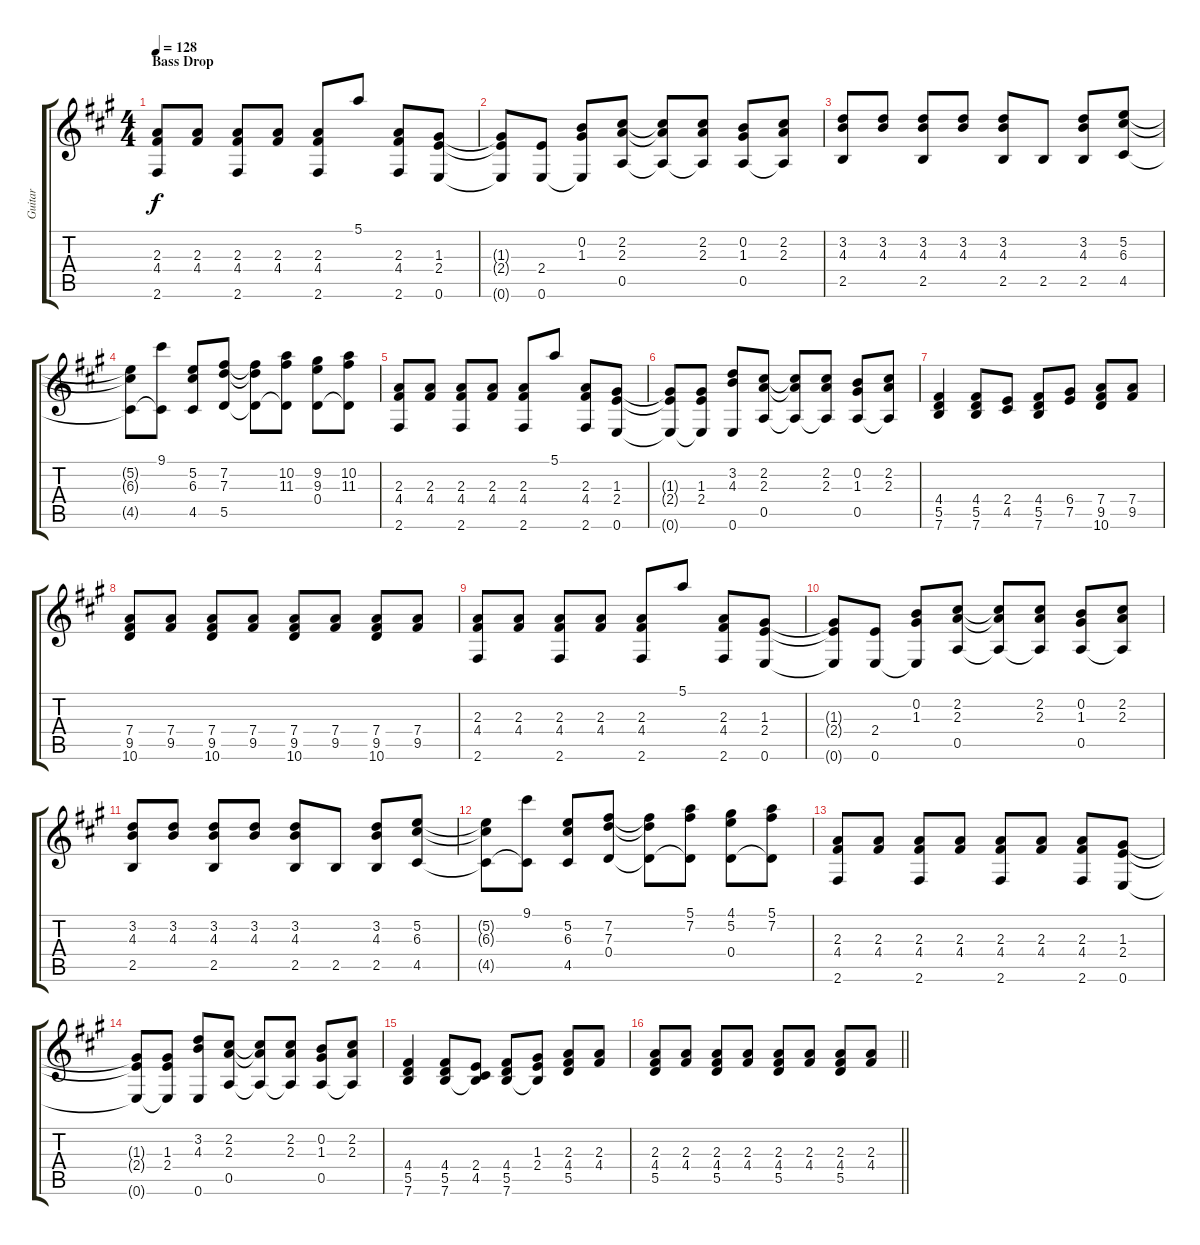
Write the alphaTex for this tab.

\track ("Guitar" "Guitar") {instrument acousticguitarnylon}
\staff {score tabs}
\tuning (E4 B3 G3 D3 A2 E2) {hide}
\ts (4 4)
\section ("" "Bass Drop")
\tempo 128
\clef g2
\ks f#minor
(2.3 4.4 2.6).8{dy f} (2.3 4.4).8 (2.3 4.4 2.6).8 (2.3 4.4).8 (2.3 4.4 2.6).8 5.1.8 (2.3 4.4 2.6).8 (1.3 2.4 0.6).8 |
(1.3{t} 2.4{t} 0.6{t}).8 (2.4 0.6).8 (0.2 1.3 0.6{t}).8 (2.2 2.3 0.5).8 (2.2{t} 2.3{t} 0.5{t}).8 (2.2 2.3 0.5{t}).8 (0.2 1.3 0.5).8 (2.2 2.3 0.5{t}).8 |
(3.2 4.3 2.5).8 (3.2 4.3).8 (3.2 4.3 2.5).8 (3.2 4.3).8 (3.2 4.3 2.5).8 2.5.8 (3.2 4.3 2.5).8 (5.2 6.3 4.5).8 |
(5.2{t} 6.3{t} 4.5{t}).8 (9.1 4.5{t}).8 (5.2 6.3 4.5).8 (7.2 7.3 5.5).8 (7.2{t} 7.3{t} 5.5{t}).8 (10.2 11.3 5.5{t}).8 (9.2 9.3 0.4).8 (10.2 11.3 0.4{t}).8 |
(2.3 4.4 2.6).8 (2.3 4.4).8 (2.3 4.4 2.6).8 (2.3 4.4).8 (2.3 4.4 2.6).8 5.1.8 (2.3 4.4 2.6).8 (1.3 2.4 0.6).8 |
(1.3{t} 2.4{t} 0.6{t}).8 (1.3 2.4 0.6{t}).8 (3.2 4.3 0.6).8 (2.2 2.3 0.5).8 (2.2{t} 2.3{t} 0.5{t}).8 (2.2 2.3 0.5{t}).8 (0.2 1.3 0.5).8 (2.2 2.3 0.5{t}).8 |
(4.4 5.5 7.6).4 (4.4 5.5 7.6).8 (2.4 4.5).8 (4.4 5.5 7.6).8 (6.4 7.5).8 (7.4 9.5 10.6).8 (7.4 9.5).8 |
(7.4 9.5 10.6).8 (7.4 9.5).8 (7.4 9.5 10.6).8 (7.4 9.5).8 (7.4 9.5 10.6).8 (7.4 9.5).8 (7.4 9.5 10.6).8 (7.4 9.5).8 |
(2.3 4.4 2.6).8 (2.3 4.4).8 (2.3 4.4 2.6).8 (2.3 4.4).8 (2.3 4.4 2.6).8 5.1.8 (2.3 4.4 2.6).8 (1.3 2.4 0.6).8 |
(1.3{t} 2.4{t} 0.6{t}).8 (2.4 0.6).8 (0.2 1.3 0.6{t}).8 (2.2 2.3 0.5).8 (2.2{t} 2.3{t} 0.5{t}).8 (2.2 2.3 0.5{t}).8 (0.2 1.3 0.5).8 (2.2 2.3 0.5{t}).8 |
(3.2 4.3 2.5).8 (3.2 4.3).8 (3.2 4.3 2.5).8 (3.2 4.3).8 (3.2 4.3 2.5).8 2.5.8 (3.2 4.3 2.5).8 (5.2 6.3 4.5).8 |
(5.2{t} 6.3{t} 4.5{t}).8 (9.1 4.5{t}).8 (5.2 6.3 4.5).8 (7.2 7.3 0.4).8 (7.2{t} 7.3{t} 0.4{t}).8 (5.1 7.2 0.4{t}).8 (4.1 5.2 0.4).8 (5.1 7.2 0.4{t}).8 |
(2.3 4.4 2.6).8 (2.3 4.4).8 (2.3 4.4 2.6).8 (2.3 4.4).8 (2.3 4.4 2.6).8 (2.3 4.4).8 (2.3 4.4 2.6).8 (1.3 2.4 0.6).8 |
(1.3{t} 2.4{t} 0.6{t}).8 (1.3 2.4 0.6{t}).8 (3.2 4.3 0.6).8 (2.2 2.3 0.5).8 (2.2{t} 2.3{t} 0.5{t}).8 (2.2 2.3 0.5{t}).8 (0.2 1.3 0.5).8 (2.2 2.3 0.5{t}).8 |
(4.4 5.5 7.6).4 (4.4 5.5 7.6).8 (2.4 4.5 7.6{t}).8 (4.4 5.5 7.6).8 (1.3 2.4 7.6{t}).8 (2.3 4.4 5.5).8 (2.3 4.4).8 |
\barLineRight lightlight
(2.3 4.4 5.5).8 (2.3 4.4).8 (2.3 4.4 5.5).8 (2.3 4.4).8 (2.3 4.4 5.5).8 (2.3 4.4).8 (2.3 4.4 5.5).8 (2.3 4.4).8
